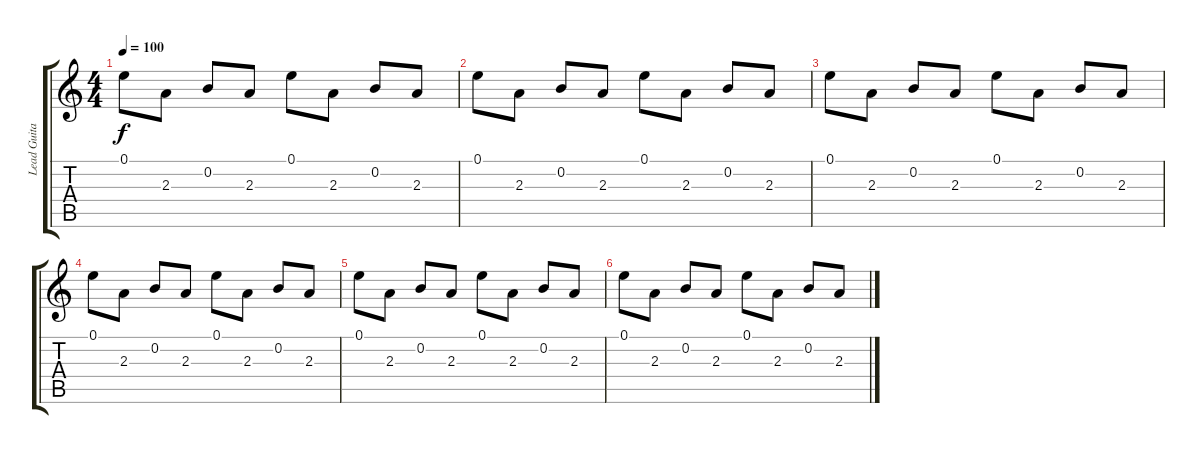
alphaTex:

\track ("Lead Guitar" "Lead Guita") {instrument acousticguitarsteel}
\staff {score tabs}
\tuning (E4 B3 G3 D3 A2 E2) {hide}
\ts (4 4)
\tempo 100
\clef g2
\ks c
0.1.8{dy f} 2.3.8 0.2.8 2.3.8 0.1.8 2.3.8 0.2.8 2.3.8 |
0.1.8 2.3.8 0.2.8 2.3.8 0.1.8 2.3.8 0.2.8 2.3.8 |
0.1.8 2.3.8 0.2.8 2.3.8 0.1.8 2.3.8 0.2.8 2.3.8 |
0.1.8 2.3.8 0.2.8 2.3.8 0.1.8 2.3.8 0.2.8 2.3.8 |
0.1.8 2.3.8 0.2.8 2.3.8 0.1.8 2.3.8 0.2.8 2.3.8 |
0.1.8 2.3.8 0.2.8 2.3.8 0.1.8 2.3.8 0.2.8 2.3.8
